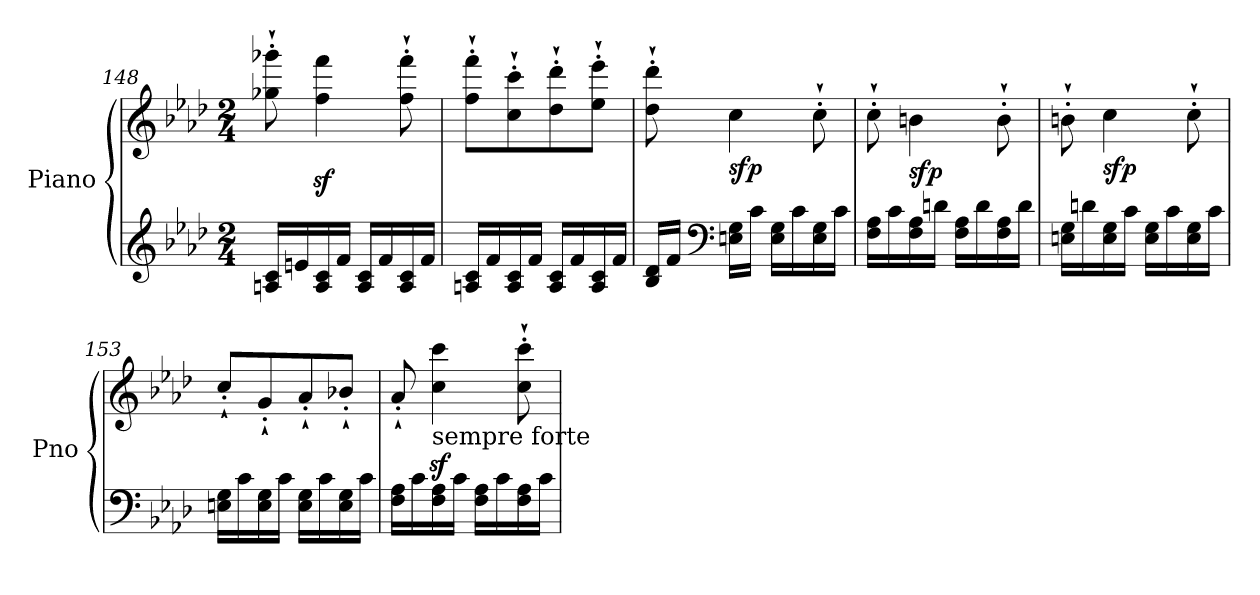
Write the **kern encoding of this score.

**kern	**kern	**dynam
*part1	*part1	*part1
*staff2	*staff1	*staff1/2
*I"Piano	*	*
*I'Pno	*	*
!!LO:LB:g=z
*clefG2	*clefG2	*
*k[b-e-a-d-]	*k[b-e-a-d-]	*
*A-:	*A-:	*
*M2/4	*M2/4	*
=148	=148	=148
16An/ 16c/LL	8gg-X\`' 8ggg-X\`'	.
16en/	.	.
16A/ 16c/	4ff\z< 4fff\z<	.
16f/JJ	.	.
16A/ 16c/LL	.	.
16f/	.	.
16A/ 16c/	8ff\`' 8fff\`'	.
16f/JJ	.	.
=149	=149	=149
16An/ 16c/LL	8ff\`' 8fff\`'L	.
16f/	.	.
16A/ 16c/	8cc\`' 8ccc\`'	.
16f/JJ	.	.
16A/ 16c/LL	8dd-\`' 8ddd-\`'	.
16f/	.	.
16A/ 16c/	8ee-\`' 8eee-\`'J	.
16f/JJ	.	.
=150	=150	=150
16B-/ 16d-/LL	8dd-\`' 8ddd-\`'	.
16f/JJ	.	.
*clefF4	*	*
!	!	!LO:DY:b
16En\ 16G\LL	4cc\	sfp
16c\JJ	.	.
16E\ 16G\LL	.	.
16c\	.	.
16E\ 16G\	8cc`'\	.
16c\JJ	.	.
=151	=151	=151
16F\ 16A-\LL	8cc`'\	.
16c\	.	.
!	!	!LO:DY:b
16F\ 16A-\	4bn\	sfp
16dn\JJ	.	.
16F\ 16A-\LL	.	.
16d\	.	.
16F\ 16A-\	8b`'\	.
16d\JJ	.	.
=152	=152	=152
16En\ 16G\LL	8bn`'\	.
16dn\	.	.
!	!	!LO:DY:b
16E\ 16G\	4cc\	sfp
16c\JJ	.	.
16E\ 16G\LL	.	.
16c\	.	.
16E\ 16G\	8cc`'\	.
16c\JJ	.	.
!!LO:PB:g=z
=153	=153	=153
16En\ 16G\LL	8cc`'/L	.
16c\	.	.
16E\ 16G\	8g`'/	.
16c\JJ	.	.
16E\ 16G\LL	8a-`'/	.
16c\	.	.
16E\ 16G\	8b-X`'/J	.
16c\JJ	.	.
=154	=154	=154
16F\ 16A-\LL	8a-`'/	.
16c\	.	.
!	!LO:TX:b:t=sempre forte	!
16F\ 16A-\	4cc\z< 4ccc\z<	.
16c\JJ	.	.
16F\ 16A-\LL	.	.
16c\	.	.
16F\ 16A-\	8cc\`' 8ccc\`'	.
16c\JJ	.	.
=	=	=
*-	*-	*-
